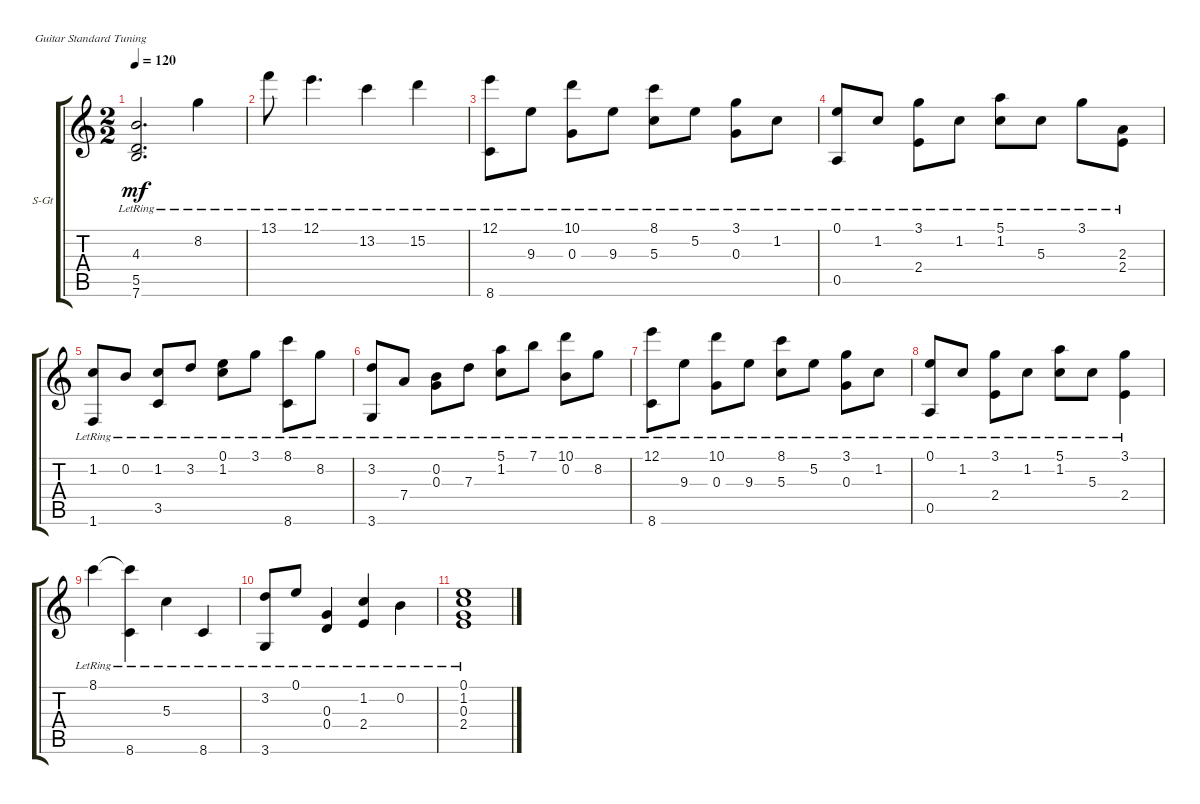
\defaultSystemsLayout 4
\bracketExtendMode groupsimilarinstruments
\firstSystemTrackNameOrientation horizontal
\otherSystemsTrackNameOrientation horizontal
\track ("Steel Guitar" "S-Gt") {instrument acousticguitarsteel}
\staff {score tabs}
\tuning (E4 B3 G3 D3 A2 E2)
\ts (2 2)
\tempo 120
\clef g2
\ks c
(5.5{lr} 4.3{lr} 7.6{lr}).2{d dy mf} 8.2{lr}.4 |
13.1{lr}.8 12.1{lr}.4{d} 13.2{lr}.4 15.2{lr}.4 |
(12.1{lr} 8.6{lr}).8 9.3{lr}.8 (10.1{lr} 0.3{lr}).8 9.3{lr}.8 (8.1{lr} 5.3{lr}).8 5.2{lr}.8 (3.1{lr} 0.3{lr}).8 1.2{lr}.8 |
(0.1{lr} 0.5{lr}).8 1.2{lr}.8 (3.1{lr} 2.4{lr}).8 1.2{lr}.8 (5.1{lr} 1.2{lr}).8 5.3{lr}.8 3.1{lr}.8 (2.3{lr} 2.4{lr}).8 |
(1.2{lr} 1.6{lr}).8 0.2{lr}.8 (1.2{lr} 3.5{lr}).8 3.2{lr}.8 (0.1{lr} 1.2{lr}).8 3.1{lr}.8 (8.1{lr} 8.6{lr}).8 8.2{lr}.8 |
(3.6{lr} 3.2{lr}).8 7.4{lr}.8 (0.2{lr} 0.3{lr}).8 7.3{lr}.8 (1.2{lr} 5.1{lr}).8 7.1{lr}.8 (10.1{lr} 0.2{lr}).8 8.2{lr}.8 |
(12.1{lr} 8.6{lr}).8 9.3{lr}.8 (10.1{lr} 0.3{lr}).8 9.3{lr}.8 (8.1{lr} 5.3{lr}).8 5.2{lr}.8 (3.1{lr} 0.3{lr}).8 1.2{lr}.8 |
(0.1{lr} 0.5{lr}).8 1.2{lr}.8 (3.1{lr} 2.4{lr}).8 1.2{lr}.8 (5.1{lr} 1.2{lr}).8 5.3{lr}.8 (3.1{lr} 2.4{lr}).4 |
8.1{lr}.4 (8.1{lr t} 8.6{lr}).4 5.3{lr}.4 8.6{lr}.4 |
(3.2{lr} 3.6{lr}).8 0.1{lr}.8 (0.3{lr} 0.4{lr}).4 (2.4{lr} 1.2{lr}).4 0.2{lr}.4 |
(0.1{lr} 0.3{lr} 2.4{lr} 1.2{lr}).1
